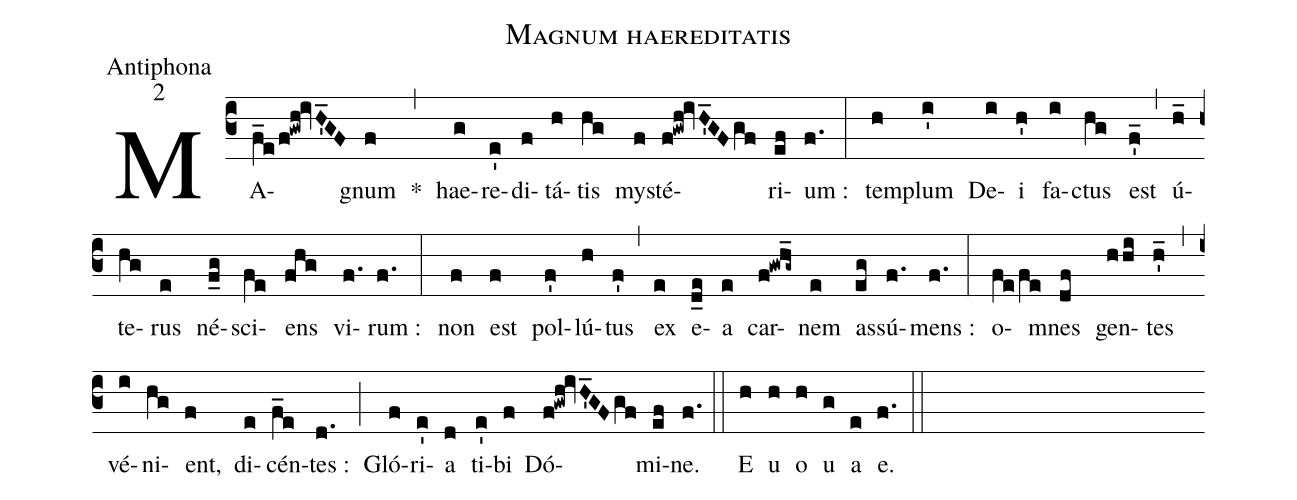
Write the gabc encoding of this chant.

name:Magnum haereditatis;
office-part:Antiphona;
mode:2;
%%
(c3) MA(f_e/f!gwh!ivH'_GF)gnum(f) *(,) hae(g)re(e')di(f)tá(h)tis(hg) my(f)sté(f!gwh!ivH'_GFgf)ri(ef)um :(f.) (:) tem(h)plum(i') De(i)i(h') fa(i)ctus(hg) est(f'_) (,) ú(h_)te(hg)rus(e) né(f_g)sci(fe)ens(fhg) vi(f.)rum :(f.) (:) non(f) est(f) pol(f')lú(h)tus(f') (,) ex(e) e(d_e)a(e) car(f!gwh_g~)nem(e) as(eg)sú(f.)mens :(f.) (:) o(fe/fe)mnes(df) gen(hhi)tes(h'_) (,) vé(i)ni(hg)ent,(f) di(e)cén(f_e)tes :(d.) (;) Gló(f)ri(e')a(d) ti(e')bi(f) Dó(f!gwh!ivH'_GFgf)mi(ef)ne.(f.) (::) <eu>E(h) u(h) o(h) u(g) a(e) e.</eu>(f.) (::)
